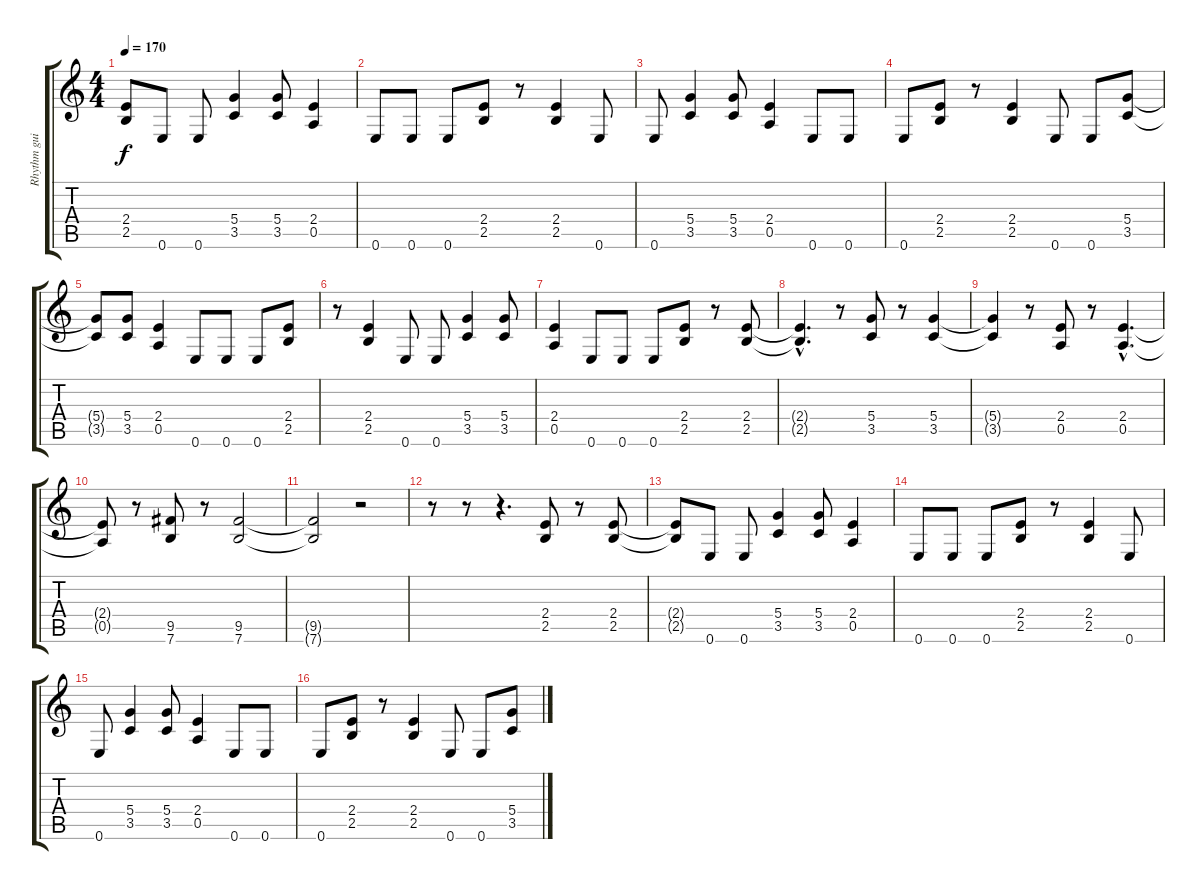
\track ("Rhythm guitar" "Rhythm gui") {instrument distortionguitar}
\staff {score tabs}
\tuning (E4 B3 G3 D3 A2 E2) {hide}
\ts (4 4)
\tempo 170
\clef g2
\ks c
(2.4{t} 2.5{t}).8{dy f} 0.6.8 0.6.8 (5.4 3.5).4 (5.4 3.5).8 (2.4 0.5).4 |
0.6.8 0.6.8 0.6.8 (2.4 2.5).8 r.8 (2.4 2.5).4 0.6.8 |
0.6.8 (5.4 3.5).4 (5.4 3.5).8 (2.4 0.5).4 0.6.8 0.6.8 |
0.6.8 (2.4 2.5).8 r.8 (2.4 2.5).4 0.6.8 0.6.8 (5.4 3.5).8 |
(5.4{t} 3.5{t}).8 (5.4 3.5).8 (2.4 0.5).4 0.6.8 0.6.8 0.6.8 (2.4 2.5).8 |
r.8 (2.4 2.5).4 0.6.8 0.6.8 (5.4 3.5).4 (5.4 3.5).8 |
(2.4 0.5).4 0.6.8 0.6.8 0.6.8 (2.4 2.5).8 r.8 (2.4 2.5).8 |
(2.4{hac t} 2.5{hac t}).4{d} r.8 (5.4 3.5).8 r.8 (5.4 3.5).4 |
(5.4{t} 3.5{t}).4 r.8 (2.4 0.5).8 r.8 (2.4{hac} 0.5{hac}).4{d} |
(2.4{t} 0.5{t}).8 r.8 (9.5 7.6).8 r.8 (9.5 7.6).2 |
(9.5{t} 7.6{t}).2 r.2 |
r.8 r.8 r.4{d} (2.4 2.5).8 r.8 (2.4 2.5).8 |
(2.4{t} 2.5{t}).8 0.6.8 0.6.8 (5.4 3.5).4 (5.4 3.5).8 (2.4 0.5).4 |
0.6.8 0.6.8 0.6.8 (2.4 2.5).8 r.8 (2.4 2.5).4 0.6.8 |
0.6.8 (5.4 3.5).4 (5.4 3.5).8 (2.4 0.5).4 0.6.8 0.6.8 |
0.6.8 (2.4 2.5).8 r.8 (2.4 2.5).4 0.6.8 0.6.8 (5.4 3.5).8
